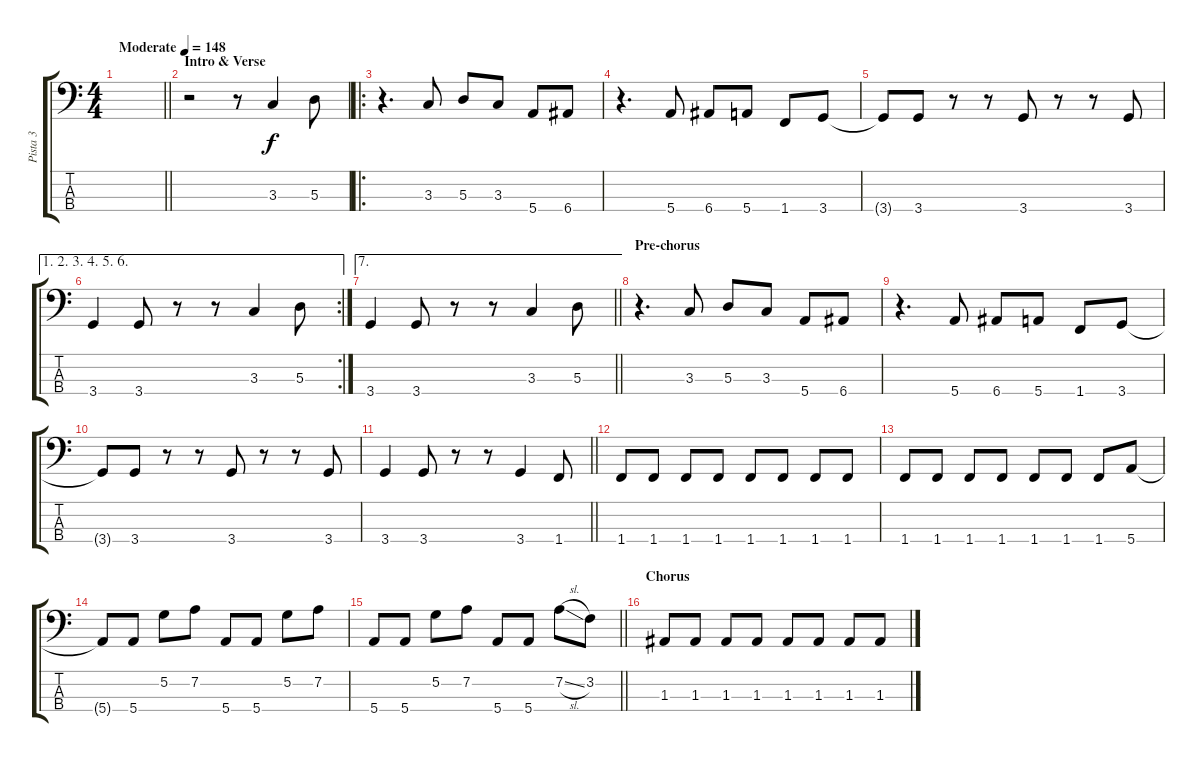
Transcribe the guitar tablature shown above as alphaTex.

\track ("Pista 3" "Pista 3") {instrument electricbasspick}
\staff {score tabs}
\tuning (G2 D2 A1 E1) {hide}
\ts (4 4)
\tempo (148 "Moderate")
\clef f4
\barLineRight lightlight
\ks c
|
\section ("" "Intro & Verse")
r.2 r.8 3.3.4 5.3.8 |
\ro
r.4{d} 3.3.8 5.3.8 3.3.8 5.4.8 6.4.8 |
r.4{d} 5.4.8 6.4.8 5.4.8 1.4.8 3.4.8 |
3.4{t}.8 3.4.8 r.8 r.8 3.4.8 r.8 r.8 3.4.8 |
\ae (1 2 3 4 5 6)
\rc 2
3.4.4 3.4.8 r.8 r.8 3.3.4 5.3.8 |
\ae 7
\barLineRight lightlight
3.4.4 3.4.8 r.8 r.8 3.3.4 5.3.8 |
\section ("" "Pre-chorus")
r.4{d} 3.3.8 5.3.8 3.3.8 5.4.8 6.4.8 |
r.4{d} 5.4.8 6.4.8 5.4.8 1.4.8 3.4.8 |
3.4{t}.8 3.4.8 r.8 r.8 3.4.8 r.8 r.8 3.4.8 |
\barLineRight lightlight
3.4.4 3.4.8 r.8 r.8 3.4.4 1.4.8 |
1.4.8 1.4.8 1.4.8 1.4.8 1.4.8 1.4.8 1.4.8 1.4.8 |
1.4.8 1.4.8 1.4.8 1.4.8 1.4.8 1.4.8 1.4.8 5.4.8 |
5.4{t}.8 5.4.8 5.2.8 7.2.8 5.4.8 5.4.8 5.2.8 7.2.8 |
\barLineRight lightlight
5.4.8 5.4.8 5.2.8 7.2.8 5.4.8 5.4.8 7.2{sl}.8 3.2.8 |
\section ("" "Chorus")
1.3.8 1.3.8 1.3.8 1.3.8 1.3.8 1.3.8 1.3.8 1.3.8
